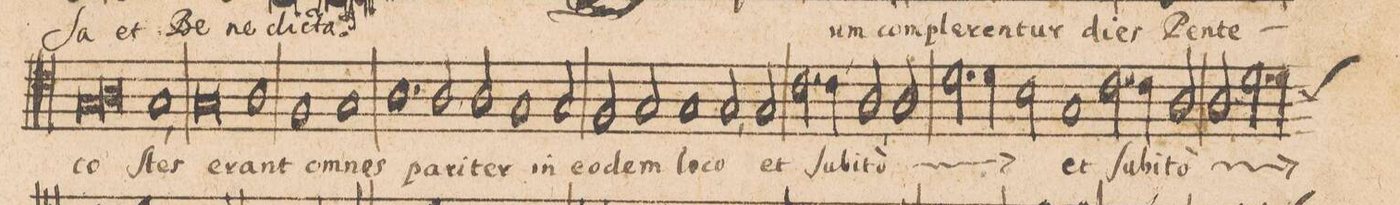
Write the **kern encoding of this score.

**kern	**text
*I"TENOR.	*
*clefC4	*
*k[]	*
*met(C|)	*
*M2/1	*
*lig	*
1G	-co-
1A	.
*Xlig	*
=9-	=9-
1G,<	-ſtes
0G	e-
=10-	=10-
1A	-rant
=11-	=11-
1F	o-
1G	-mnes
=12-	=12-
1.A	pa-
2A/	-ri-
=13-	=13-
2A/	-ter
1G	in
2G/	e-
=14-	=14-
2F/	-o-
2G/	-dem
1G	lo-
=15-	=15-
2G,</	-co
2G/	et
2.c\	ſu-
4c\	-bi-
=16-	=16-
2A/	-to
*	*ij
2A/	et
2.d\	ſu-
4d\	-bi-
=17-	=17-
2B\	-to
*	*Xij
1G	et
2.c\	ſu-
=18-	=18-
4c\	-bi-
2A/	-to
*	*ij
2A/	et
2.d\	ſu-
=19-	=19-
4d\	-bi-
*custos:B	*
*-	*-
